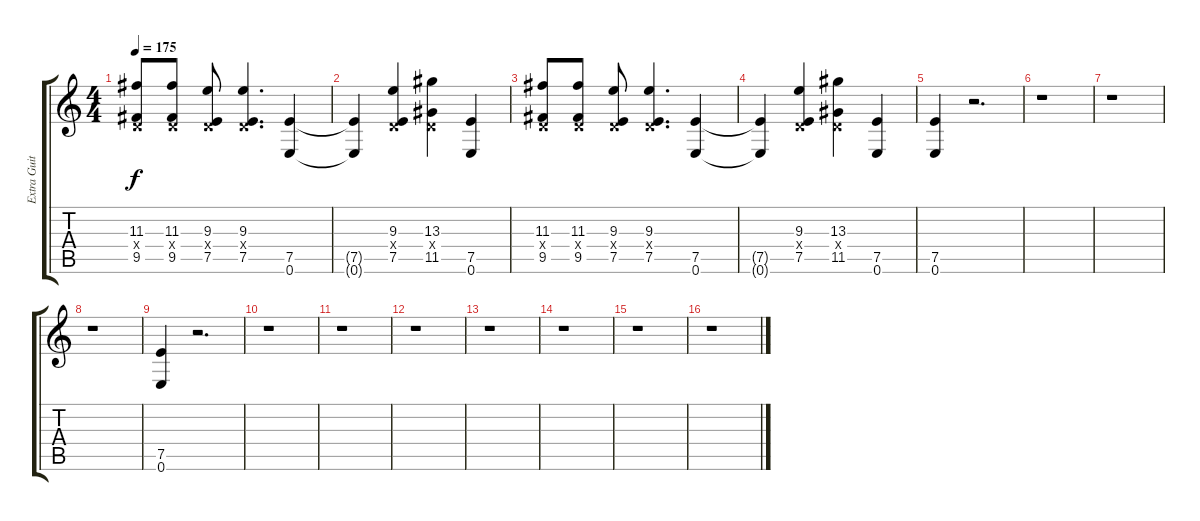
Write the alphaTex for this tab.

\track ("Extra Guitar" "Extra Guit") {instrument overdrivenguitar}
\staff {score tabs}
\tuning (E4 B3 G3 D3 A2 E2) {hide}
\ts (4 4)
\tempo 175
\clef g2
\ks c
(11.3 0.4{x} 9.5).8{dy f} (11.3 0.4{x} 9.5).8 (9.3 0.4{x} 7.5).8 (9.3 0.4{x} 7.5).4{d} (7.5 0.6).4 |
(7.5{t} 0.6{t}).4 (9.3 0.4{x} 7.5).4 (13.3 0.4{x} 11.5).4 (7.5 0.6).4 |
(11.3 0.4{x} 9.5).8 (11.3 0.4{x} 9.5).8 (9.3 0.4{x} 7.5).8 (9.3 0.4{x} 7.5).4{d} (7.5 0.6).4 |
(7.5{t} 0.6{t}).4 (9.3 0.4{x} 7.5).4 (13.3 0.4{x} 11.5).4 (7.5 0.6).4 |
(7.5 0.6).4 r.2{d} |
r.1 |
r.1 |
r.1 |
(7.5 0.6).4 r.2{d} |
r.1 |
r.1 |
r.1 |
r.1 |
r.1 |
r.1 |
r.1
